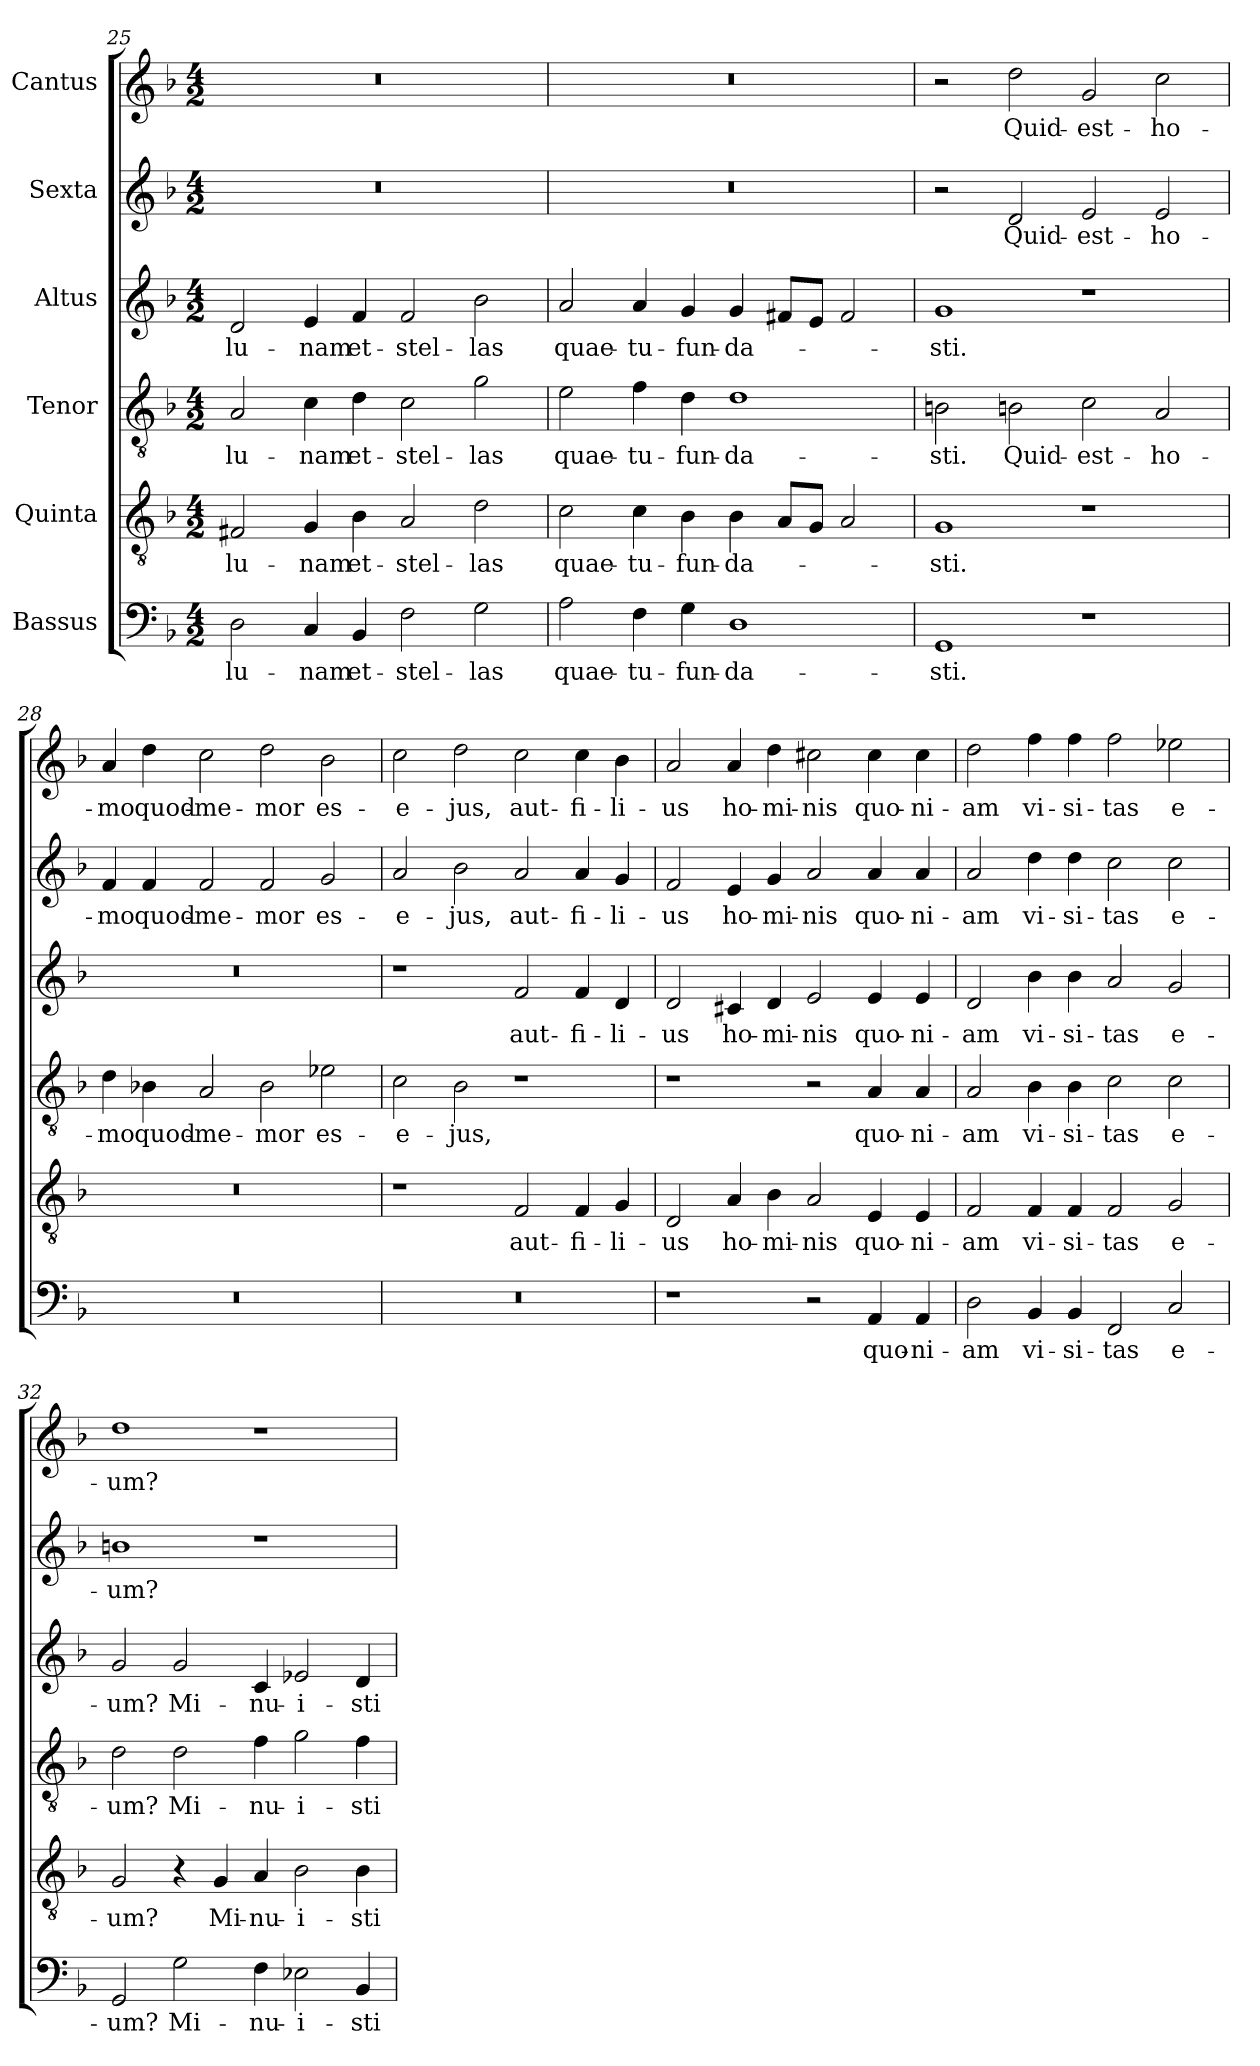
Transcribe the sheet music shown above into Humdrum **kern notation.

**kern	**text	**kern	**text	**kern	**text	**kern	**text	**kern	**text	**kern	**text
*part6	*part6	*part5	*part5	*part4	*part4	*part3	*part3	*part2	*part2	*part1	*part1
*staff6	*staff6	*staff5	*staff5	*staff4	*staff4	*staff3	*staff3	*staff2	*staff2	*staff1	*staff1
*I"Bassus	*	*I"Quinta	*	*I"Tenor	*	*I"Altus	*	*I"Sexta	*	*I"Cantus	*
*clefF4	*	*clefGv2	*	*clefGv2	*	*clefG2	*	*clefG2	*	*clefG2	*
*k[b-]	*	*k[b-]	*	*k[b-]	*	*k[b-]	*	*k[b-]	*	*k[b-]	*
*M4/2	*	*M4/2	*	*M4/2	*	*M4/2	*	*M4/2	*	*M4/2	*
=25	=25	=25	=25	=25	=25	=25	=25	=25	=25	=25	=25
2D\	lu-	2F#X/	lu-	2A/	lu-	2d/	lu-	0r	.	0r	.
4C/	-nam	4G/	-nam	4c\	-nam	4e/	-nam	.	.	.	.
4BB-/	et-	4B-\	et-	4d\	et-	4f/	et-	.	.	.	.
2F\	stel-	2A/	stel-	2c\	stel-	2f/	stel-	.	.	.	.
2G\	-las	2d\	-las	2g\	-las	2b-\	-las	.	.	.	.
=26	=26	=26	=26	=26	=26	=26	=26	=26	=26	=26	=26
2A\	quae-	2c\	quae-	2e\	quae-	2a/	quae-	0r	.	0r	.
4F\	tu-	4c\	tu-	4f\	tu-	4a/	tu-	.	.	.	.
4G\	fun-	4B-\	fun-	4d\	fun-	4g/	fun-	.	.	.	.
1D\	-da-	4B-\	-da-	1d\	-da-	4g/	-da-	.	.	.	.
.	.	8A/L	.	.	.	8f#X/L	.	.	.	.	.
.	.	8G/J	.	.	.	8e/J	.	.	.	.	.
.	.	2A/	.	.	.	2f#/	.	.	.	.	.
=27	=27	=27	=27	=27	=27	=27	=27	=27	=27	=27	=27
1GG/	-sti.	1G/	-sti.	2Bn\	-sti.	1g/	-sti.	2r	.	2r	.
.	.	.	.	2Bn\	Quid-	.	.	2d/	Quid-	2dd\	Quid-
1r	.	1r	.	2c\	est-	1r	.	2e/	est-	2g/	est-
.	.	.	.	2A/	ho-	.	.	2e/	ho-	2cc\	ho-
=28	=28	=28	=28	=28	=28	=28	=28	=28	=28	=28	=28
0r	.	0r	.	4d\	-mo	0r	.	4f/	-mo	4a/	-mo
.	.	.	.	4B-X\	quod-	.	.	4f/	quod-	4dd\	quod-
.	.	.	.	2A/	me-	.	.	2f/	me-	2cc\	me-
.	.	.	.	2B-\	-mor	.	.	2f/	-mor	2dd\	-mor
.	.	.	.	2e-X\	es-	.	.	2g/	es-	2b-\	es-
=29	=29	=29	=29	=29	=29	=29	=29	=29	=29	=29	=29
0r	.	1r	.	2c\	e-	1r	.	2a/	e-	2cc\	e-
.	.	.	.	2B-\	-jus,	.	.	2b-\	-jus,	2dd\	-jus,
.	.	2F/	aut-	1r	.	2f/	aut-	2a/	aut-	2cc\	aut-
.	.	4F/	fi-	.	.	4f/	fi-	4a/	fi-	4cc\	fi-
.	.	4G/	-li-	.	.	4d/	-li-	4g/	-li-	4b-\	-li-
=30	=30	=30	=30	=30	=30	=30	=30	=30	=30	=30	=30
1r	.	2D/	-us	1r	.	2d/	-us	2f/	-us	2a/	-us
.	.	4A/	ho-	.	.	4c#X/	ho-	4e/	ho-	4a/	ho-
.	.	4B-\	-mi-	.	.	4d/	-mi-	4g/	-mi-	4dd\	-mi-
2r	.	2A/	-nis	2r	.	2e/	-nis	2a/	-nis	2cc#X\	-nis
4AA/	quo-	4E/	quo-	4A/	quo-	4e/	quo-	4a/	quo-	4cc#\	quo-
4AA/	-ni-	4E/	-ni-	4A/	-ni-	4e/	-ni-	4a/	-ni-	4cc#\	-ni-
=31	=31	=31	=31	=31	=31	=31	=31	=31	=31	=31	=31
2D\	-am	2F/	-am	2A/	-am	2d/	-am	2a/	-am	2dd\	-am
4BB-/	vi-	4F/	vi-	4B-\	vi-	4b-\	vi-	4dd\	vi-	4ff\	vi-
4BB-/	-si-	4F/	-si-	4B-\	-si-	4b-\	-si-	4dd\	-si-	4ff\	-si-
2FF/	-tas	2F/	-tas	2c\	-tas	2a/	-tas	2cc\	-tas	2ff\	-tas
2C/	e-	2G/	e-	2c\	e-	2g/	e-	2cc\	e-	2ee-X\	e-
=32	=32	=32	=32	=32	=32	=32	=32	=32	=32	=32	=32
2GG/	-um?	2G/	-um?	2d\	-um?	2g/	-um?	1bn\	-um?	1dd\	-um?
2G\	Mi-	4r	.	2d\	Mi-	2g/	Mi-	.	.	.	.
.	.	4G/	Mi-	.	.	.	.	.	.	.	.
4F\	-nu-	4A/	-nu-	4f\	-nu-	4c/	-nu-	1r	.	1r	.
2E-X\	-i-	2B-\	-i-	2g\	-i-	2e-X/	-i-	.	.	.	.
4BB-/	-sti	4B-\	-sti	4f\	-sti	4d/	-sti	.	.	.	.
=	=	=	=	=	=	=	=	=	=	=	=
*-	*-	*-	*-	*-	*-	*-	*-	*-	*-	*-	*-
